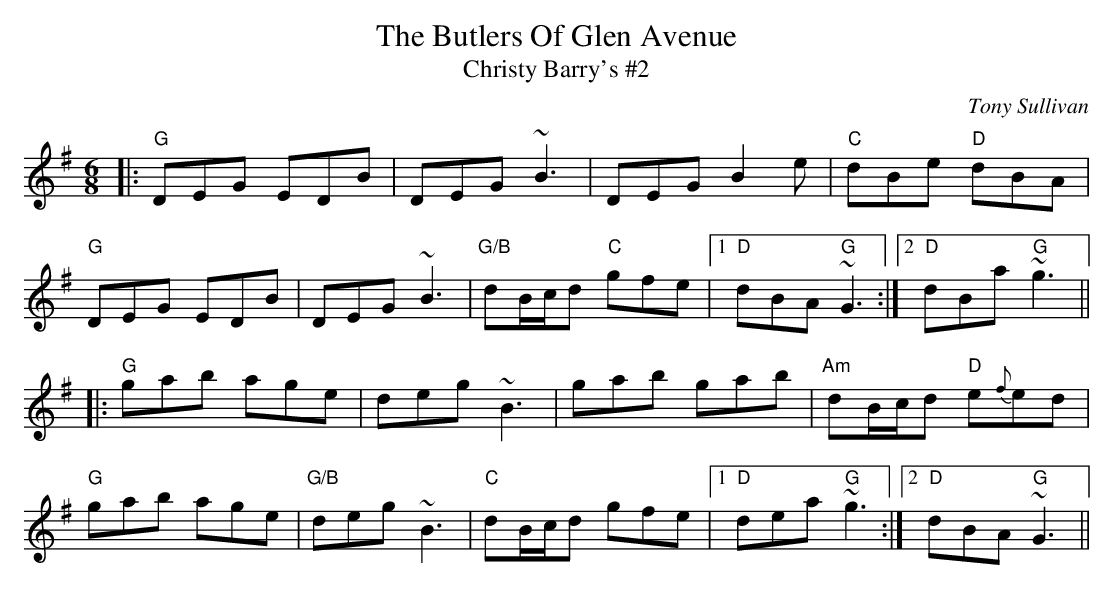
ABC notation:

X:1
T: Butlers Of Glen Avenue, The
T: Christy Barry's #2
C: Tony Sullivan
M: 6/8
L: 1/8
K: Gmaj
|:"G"DEG EDB|DEG ~B3|DEG B2 e|"C"dBe "D"dBA|
"G"DEG EDB|DEG ~B3|"G/B"dB/c/d "C"gfe|1 "D"dBA ~"G"G3:|2 "D"dBa ~"G"g3||
|:"G"gab age|deg ~B3|gab gab|"Am"dB/c/d "D"e{f}ed|
"G"gab age|"G/B"deg ~B3|"C"dB/c/d gfe|1 "D"dea ~"G"g3:|2 "D"dBA ~"G"G3||
